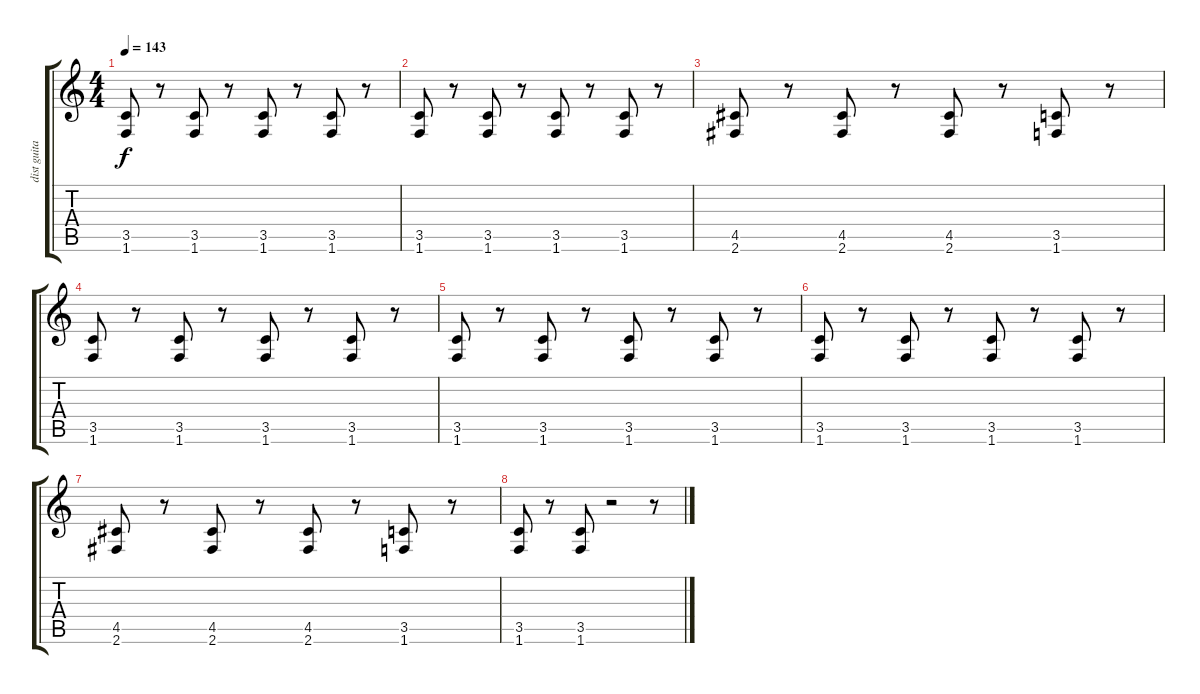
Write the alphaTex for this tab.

\track ("dist guitar 2" "dist guita") {instrument distortionguitar}
\staff {score tabs}
\tuning (E4 B3 G3 D3 A2 E2) {hide}
\ts (4 4)
\tempo 143
\clef g2
\ks c
(3.5 1.6).8{dy f} r.8 (3.5 1.6).8 r.8 (3.5 1.6).8 r.8 (3.5 1.6).8 r.8 |
(3.5 1.6).8 r.8 (3.5 1.6).8 r.8 (3.5 1.6).8 r.8 (3.5 1.6).8 r.8 |
(4.5 2.6).8 r.8 (4.5 2.6).8 r.8 (4.5 2.6).8 r.8 (3.5 1.6).8 r.8 |
(3.5 1.6).8 r.8 (3.5 1.6).8 r.8 (3.5 1.6).8 r.8 (3.5 1.6).8 r.8 |
(3.5 1.6).8 r.8 (3.5 1.6).8 r.8 (3.5 1.6).8 r.8 (3.5 1.6).8 r.8 |
(3.5 1.6).8 r.8 (3.5 1.6).8 r.8 (3.5 1.6).8 r.8 (3.5 1.6).8 r.8 |
(4.5 2.6).8 r.8 (4.5 2.6).8 r.8 (4.5 2.6).8 r.8 (3.5 1.6).8 r.8 |
(3.5 1.6).8 r.8 (3.5 1.6).8 r.2 r.8
